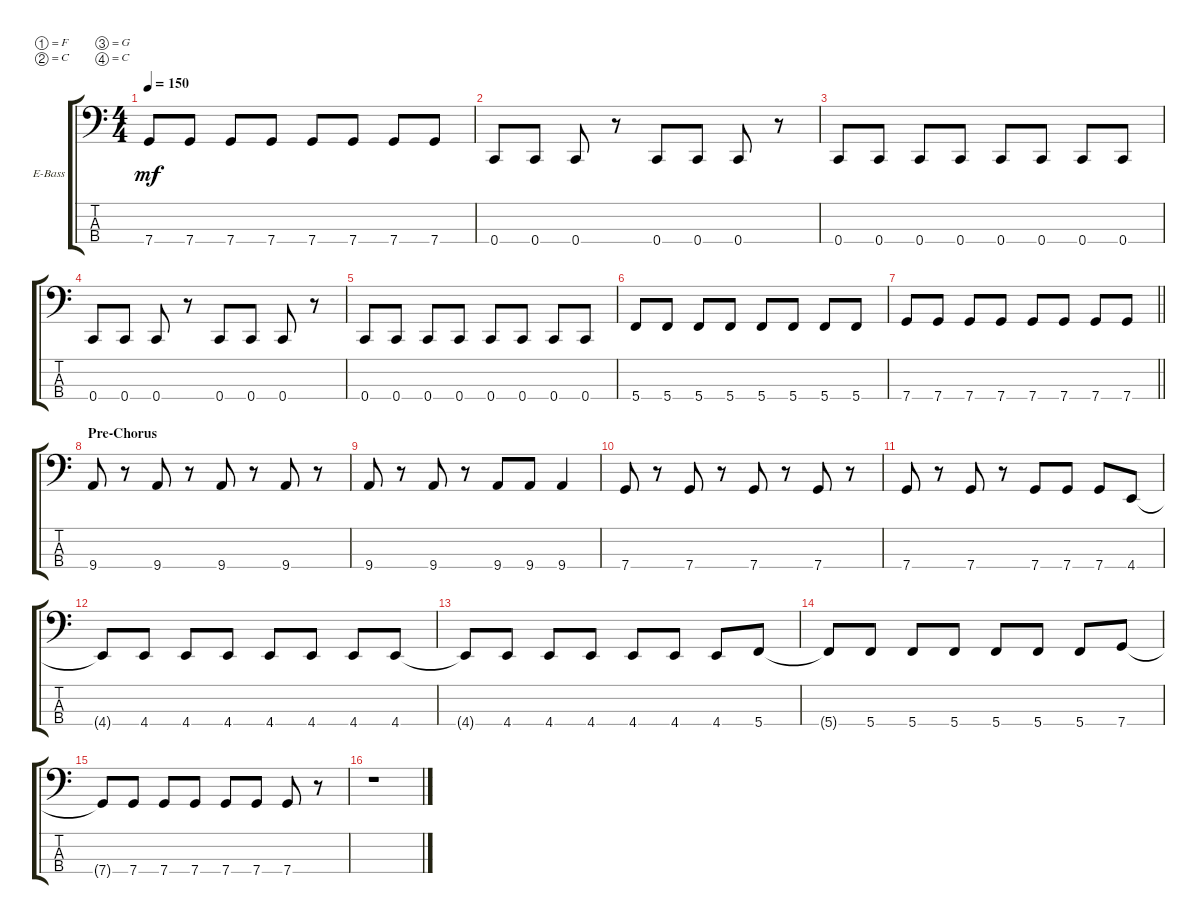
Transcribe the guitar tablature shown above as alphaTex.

\defaultSystemsLayout 4
\bracketExtendMode groupsimilarinstruments
\firstSystemTrackNameOrientation horizontal
\otherSystemsTrackNameOrientation horizontal
\track ("Bass" "E-Bass") {instrument electricbassfinger}
\staff {score tabs}
\tuning (F2 C2 G1 C1)
\ts (4 4)
\tempo 150
\clef f4
\scale
0.333333
\ks c
7.4.8{dy mf} 7.4.8 7.4.8 7.4.8 7.4.8 7.4.8 7.4.8 7.4.8 |
\scale
0.333333 0.4.8 0.4.8 0.4.8 r.8 0.4.8 0.4.8 0.4.8 r.8 |
\scale
0.333333 0.4.8 0.4.8 0.4.8 0.4.8 0.4.8 0.4.8 0.4.8 0.4.8 |
\scale
0.333333 0.4.8 0.4.8 0.4.8 r.8 0.4.8 0.4.8 0.4.8 r.8 |
\scale
0.333333 0.4.8 0.4.8 0.4.8 0.4.8 0.4.8 0.4.8 0.4.8 0.4.8 |
\scale
0.333333 5.4.8 5.4.8 5.4.8 5.4.8 5.4.8 5.4.8 5.4.8 5.4.8 |
\scale
0.333333
\barLineRight lightlight
7.4.8 7.4.8 7.4.8 7.4.8 7.4.8 7.4.8 7.4.8 7.4.8 |
\section ("" "Pre-Chorus")
\scale
0.333333 9.4.8 r.8 9.4.8 r.8 9.4.8 r.8 9.4.8 r.8 |
\scale
0.333333 9.4.8 r.8 9.4.8 r.8 9.4.8 9.4.8 9.4.4 |
\scale
0.333333 7.4.8 r.8 7.4.8 r.8 7.4.8 r.8 7.4.8 r.8 |
\scale
0.333333 7.4.8 r.8 7.4.8 r.8 7.4.8 7.4.8 7.4.8 4.4.8 |
\scale
0.333333 4.4{t}.8 4.4.8 4.4.8 4.4.8 4.4.8 4.4.8 4.4.8 4.4.8 |
\scale
0.333333 4.4{t}.8 4.4.8 4.4.8 4.4.8 4.4.8 4.4.8 4.4.8 5.4.8 |
\scale
0.333333 5.4{t}.8 5.4.8 5.4.8 5.4.8 5.4.8 5.4.8 5.4.8 7.4.8 |
\scale
0.333333 7.4{t}.8 7.4.8 7.4.8 7.4.8 7.4.8 7.4.8 7.4.8 r.8 |
\scale
0.333333 r.1
